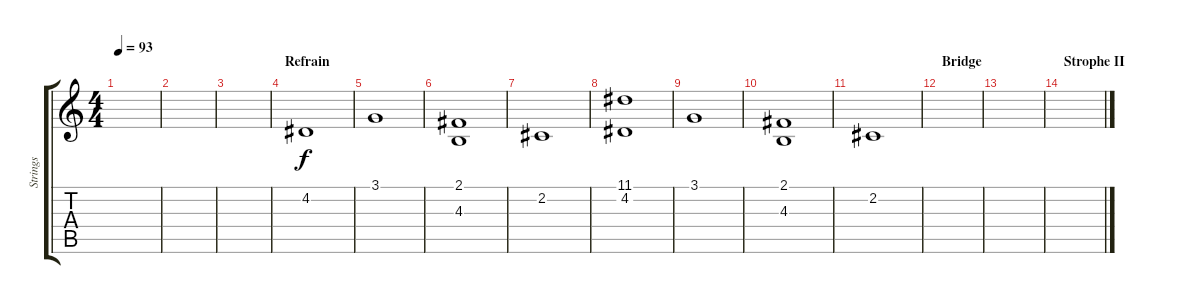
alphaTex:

\track ("Strings" "Strings") {instrument violin}
\staff {score tabs}
\tuning (E4 B3 G3 D3 A2 E2) {hide}
\ts (4 4)
\tempo 93
\clef g2
\ks c
|
|
|
\section ("" "Refrain")
4.2.1{volume 3} |
3.1.1 |
(2.1 4.3).1 |
2.2.1 |
(11.1 4.2).1 |
3.1.1 |
(2.1 4.3).1 |
2.2.1 |
\section ("" "Bridge")
|
|
\section ("" "Strophe II")
